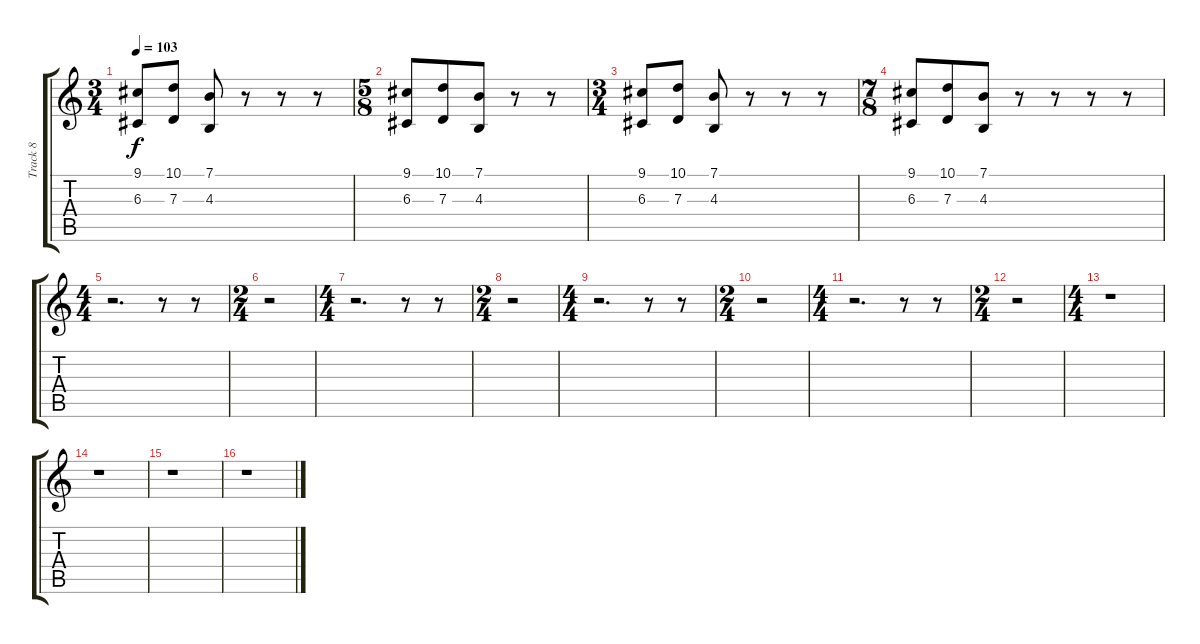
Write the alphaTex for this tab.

\track ("Track 8" "Track 8") {instrument lead6voice}
\staff {score tabs}
\tuning (E4 B3 G3 D3 A2 E2) {hide}
\ts (3 4)
\tempo 103
\clef g2
\ks c
(9.1 6.3).8{dy f} (10.1 7.3).8 (7.1 4.3).8 r.8 r.8 r.8 |
\ts (5 8)
(9.1 6.3).8 (10.1 7.3).8 (7.1 4.3).8 r.8 r.8 |
\ts (3 4)
(9.1 6.3).8 (10.1 7.3).8 (7.1 4.3).8 r.8 r.8 r.8 |
\ts (7 8)
(9.1 6.3).8 (10.1 7.3).8 (7.1 4.3).8 r.8 r.8 r.8 r.8 |
\ts (4 4)
r.2{d} r.8 r.8 |
\ts (2 4)
r.2 |
\ts (4 4)
r.2{d} r.8 r.8 |
\ts (2 4)
r.2 |
\ts (4 4)
r.2{d} r.8 r.8 |
\ts (2 4)
r.2 |
\ts (4 4)
r.2{d} r.8 r.8 |
\ts (2 4)
r.2 |
\ts (4 4)
r.1 |
r.1 |
r.1 |
r.1
